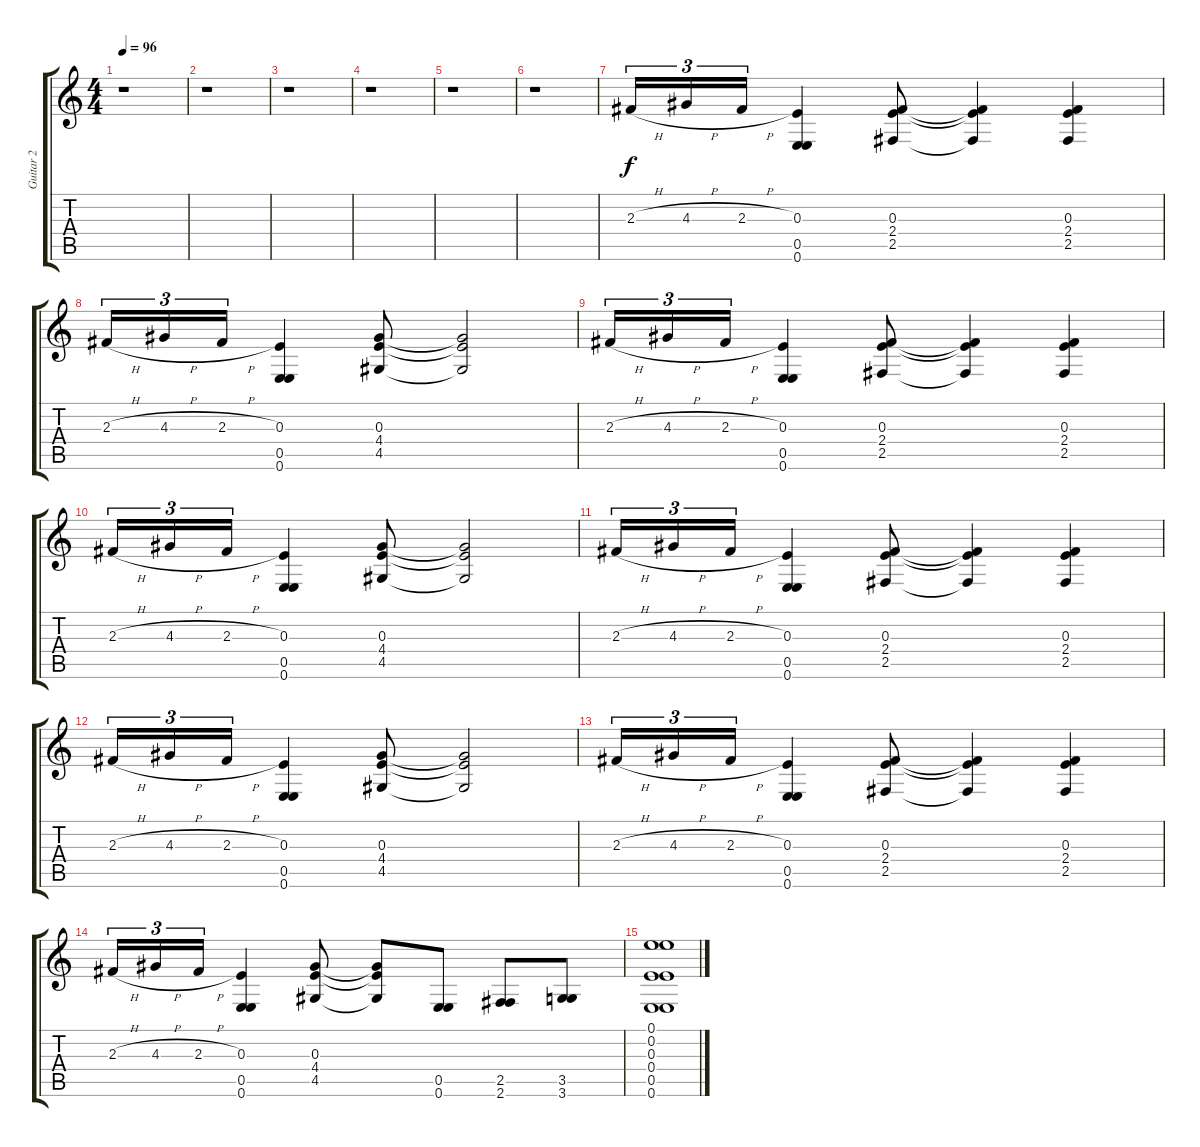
\track ("Guitar 2" "Guitar 2") {instrument overdrivenguitar}
\staff {score tabs}
\tuning (E4 E4 E3 E3 E2 E2) {hide}
\ts (4 4)
\tempo 96
\clef g2
\ks c
r.1{dy f} |
r.1 |
r.1 |
r.1 |
r.1 |
r.1 |
2.3{h}.16{tu (3 2)} 4.3{h}.16{tu (3 2)} 2.3{h}.16{tu (3 2)} (0.3 0.5 0.6).4 (0.3 2.4 2.5).8 (0.3{t} 2.4{t} 2.5{t}).4 (0.3 2.4 2.5).4 |
2.3{h}.16{tu (3 2)} 4.3{h}.16{tu (3 2)} 2.3{h}.16{tu (3 2)} (0.3 0.5 0.6).4 (0.3 4.4 4.5).8 (0.3{t} 4.4{t} 4.5{t}).2 |
2.3{h}.16{tu (3 2)} 4.3{h}.16{tu (3 2)} 2.3{h}.16{tu (3 2)} (0.3 0.5 0.6).4 (0.3 2.4 2.5).8 (0.3{t} 2.4{t} 2.5{t}).4 (0.3 2.4 2.5).4 |
2.3{h}.16{tu (3 2)} 4.3{h}.16{tu (3 2)} 2.3{h}.16{tu (3 2)} (0.3 0.5 0.6).4 (0.3 4.4 4.5).8 (0.3{t} 4.4{t} 4.5{t}).2 |
2.3{h}.16{tu (3 2)} 4.3{h}.16{tu (3 2)} 2.3{h}.16{tu (3 2)} (0.3 0.5 0.6).4 (0.3 2.4 2.5).8 (0.3{t} 2.4{t} 2.5{t}).4 (0.3 2.4 2.5).4 |
2.3{h}.16{tu (3 2)} 4.3{h}.16{tu (3 2)} 2.3{h}.16{tu (3 2)} (0.3 0.5 0.6).4 (0.3 4.4 4.5).8 (0.3{t} 4.4{t} 4.5{t}).2 |
2.3{h}.16{tu (3 2)} 4.3{h}.16{tu (3 2)} 2.3{h}.16{tu (3 2)} (0.3 0.5 0.6).4 (0.3 2.4 2.5).8 (0.3{t} 2.4{t} 2.5{t}).4 (0.3 2.4 2.5).4 |
2.3{h}.16{tu (3 2)} 4.3{h}.16{tu (3 2)} 2.3{h}.16{tu (3 2)} (0.3 0.5 0.6).4 (0.3 4.4 4.5).8 (0.3{t} 4.4{t} 4.5{t}).8 (0.5 0.6).8 (2.5 2.6).8 (3.5 3.6).8 |
(0.1 0.2 0.3 0.4 0.5 0.6).1
